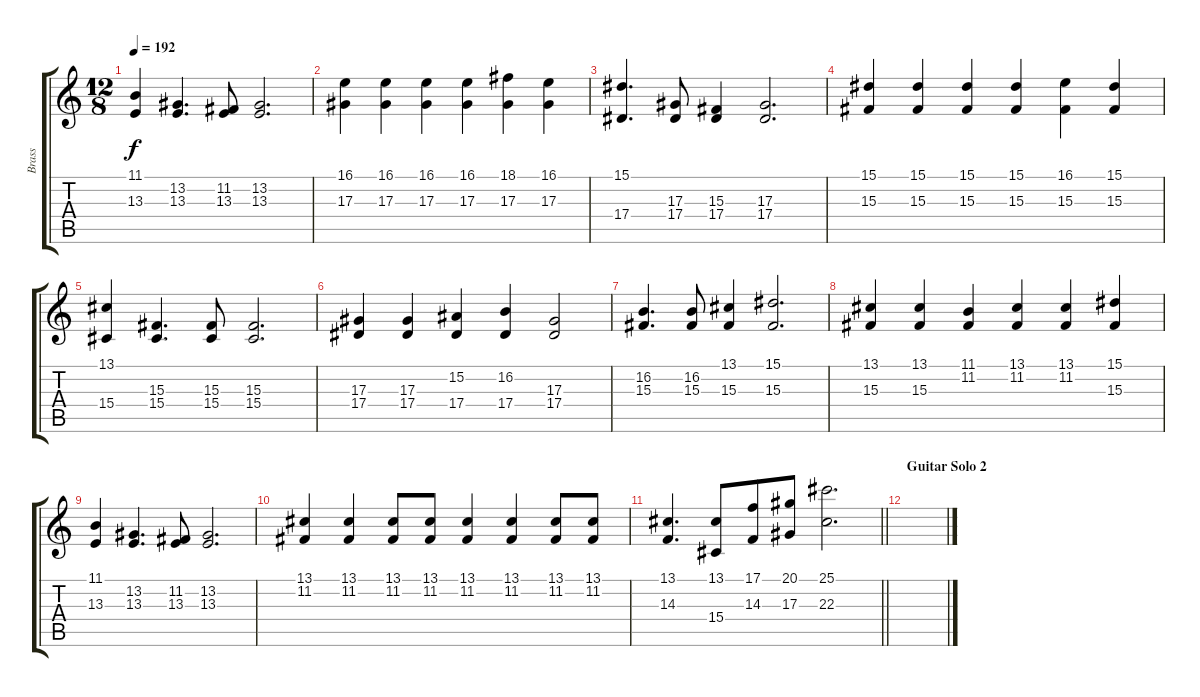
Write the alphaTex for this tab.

\track ("Brass" "Brass") {instrument brasssection}
\staff {score tabs}
\tuning (C4 G3 Eb3 Bb2 F2 C2) {hide}
\ts (12 8)
\tempo 192
\clef g2
\ks c
(11.1 13.3).4{dy f} (13.2 13.3).4{d} (11.2 13.3).8 (13.2 13.3).2{d} |
(16.1 17.3).4 (16.1 17.3).4 (16.1 17.3).4 (16.1 17.3).4 (18.1 17.3).4 (16.1 17.3).4 |
(15.1 17.4).4{d} (17.3 17.4).8 (15.3 17.4).4 (17.3 17.4).2{d} |
(15.1 15.3).4 (15.1 15.3).4 (15.1 15.3).4 (15.1 15.3).4 (16.1 15.3).4 (15.1 15.3).4 |
(13.1 15.4).4 (15.3 15.4).4{d} (15.3 15.4).8 (15.3 15.4).2{d} |
(17.3 17.4).4 (17.3 17.4).4 (15.2 17.4).4 (16.2 17.4).4 (17.3 17.4).2 |
(16.2 15.3).4{d} (16.2 15.3).8 (13.1 15.3).4 (15.1 15.3).2{d} |
(13.1 15.3).4 (13.1 15.3).4 (11.1 11.2).4 (13.1 11.2).4 (13.1 11.2).4 (15.1 15.3).4 |
(11.1 13.3).4 (13.2 13.3).4{d} (11.2 13.3).8 (13.2 13.3).2{d} |
(13.1 11.2).4 (13.1 11.2).4 (13.1 11.2).8 (13.1 11.2).8 (13.1 11.2).4 (13.1 11.2).4 (13.1 11.2).8 (13.1 11.2).8 |
\barLineRight lightlight
(13.1 14.3).4{d} (13.1 15.4).8 (17.1 14.3).8 (20.1 17.3).8 (25.1 22.3).2{d} |
\section ("" "Guitar Solo 2")
